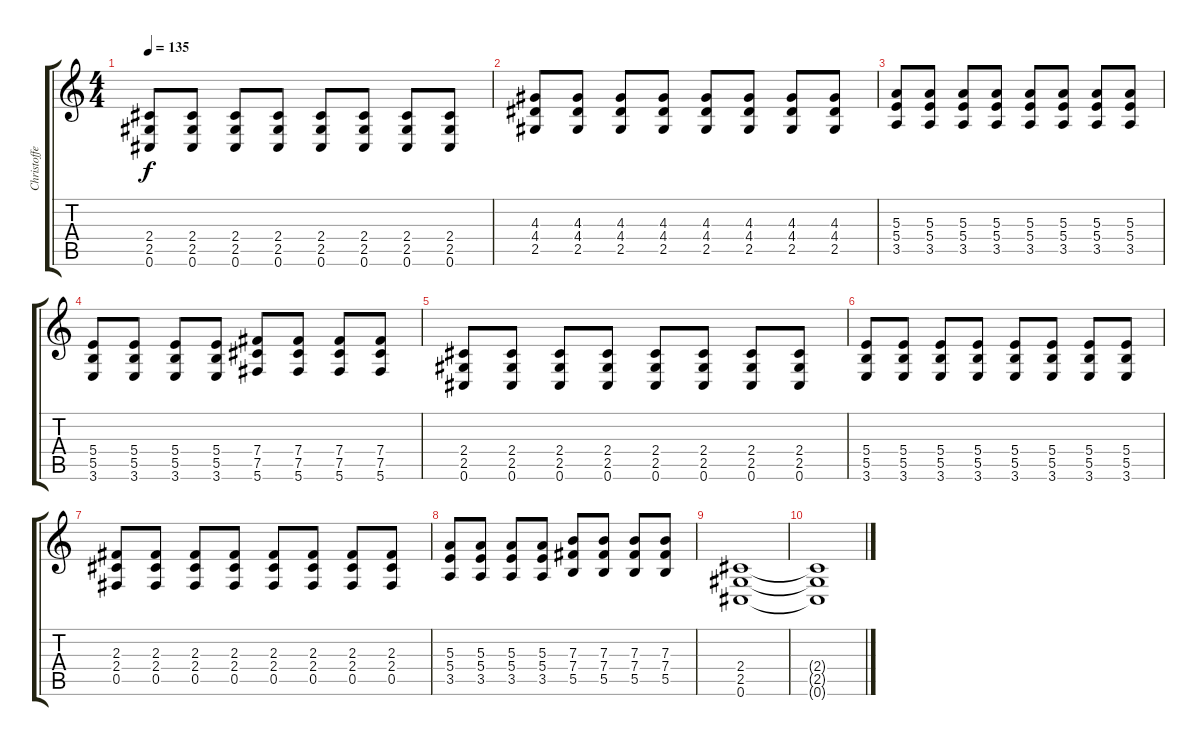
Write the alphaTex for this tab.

\track ("Christoffer Johnsson" "Christoffe") {instrument distortionguitar}
\staff {score tabs}
\tuning (Db4 Ab3 E3 B2 Gb2 Db2) {hide}
\ts (4 4)
\tempo 135
\clef g2
\ks c
(2.4 2.5 0.6).8{dy f} (2.4 2.5 0.6).8 (2.4 2.5 0.6).8 (2.4 2.5 0.6).8 (2.4 2.5 0.6).8 (2.4 2.5 0.6).8 (2.4 2.5 0.6).8 (2.4 2.5 0.6).8 |
(4.3 4.4 2.5).8 (4.3 4.4 2.5).8 (4.3 4.4 2.5).8 (4.3 4.4 2.5).8 (4.3 4.4 2.5).8 (4.3 4.4 2.5).8 (4.3 4.4 2.5).8 (4.3 4.4 2.5).8 |
(5.3 5.4 3.5).8 (5.3 5.4 3.5).8 (5.3 5.4 3.5).8 (5.3 5.4 3.5).8 (5.3 5.4 3.5).8 (5.3 5.4 3.5).8 (5.3 5.4 3.5).8 (5.3 5.4 3.5).8 |
(5.4 5.5 3.6).8 (5.4 5.5 3.6).8 (5.4 5.5 3.6).8 (5.4 5.5 3.6).8 (7.4 7.5 5.6).8 (7.4 7.5 5.6).8 (7.4 7.5 5.6).8 (7.4 7.5 5.6).8 |
(2.4 2.5 0.6).8 (2.4 2.5 0.6).8 (2.4 2.5 0.6).8 (2.4 2.5 0.6).8 (2.4 2.5 0.6).8 (2.4 2.5 0.6).8 (2.4 2.5 0.6).8 (2.4 2.5 0.6).8 |
(5.4 5.5 3.6).8 (5.4 5.5 3.6).8 (5.4 5.5 3.6).8 (5.4 5.5 3.6).8 (5.4 5.5 3.6).8 (5.4 5.5 3.6).8 (5.4 5.5 3.6).8 (5.4 5.5 3.6).8 |
(2.3 2.4 0.5).8 (2.3 2.4 0.5).8 (2.3 2.4 0.5).8 (2.3 2.4 0.5).8 (2.3 2.4 0.5).8 (2.3 2.4 0.5).8 (2.3 2.4 0.5).8 (2.3 2.4 0.5).8 |
(5.3 5.4 3.5).8 (5.3 5.4 3.5).8 (5.3 5.4 3.5).8 (5.3 5.4 3.5).8 (7.3 7.4 5.5).8 (7.3 7.4 5.5).8 (7.3 7.4 5.5).8 (7.3 7.4 5.5).8 |
(2.4 2.5 0.6).1{volume 0} |
(2.4{t} 2.5{t} 0.6{t}).1
